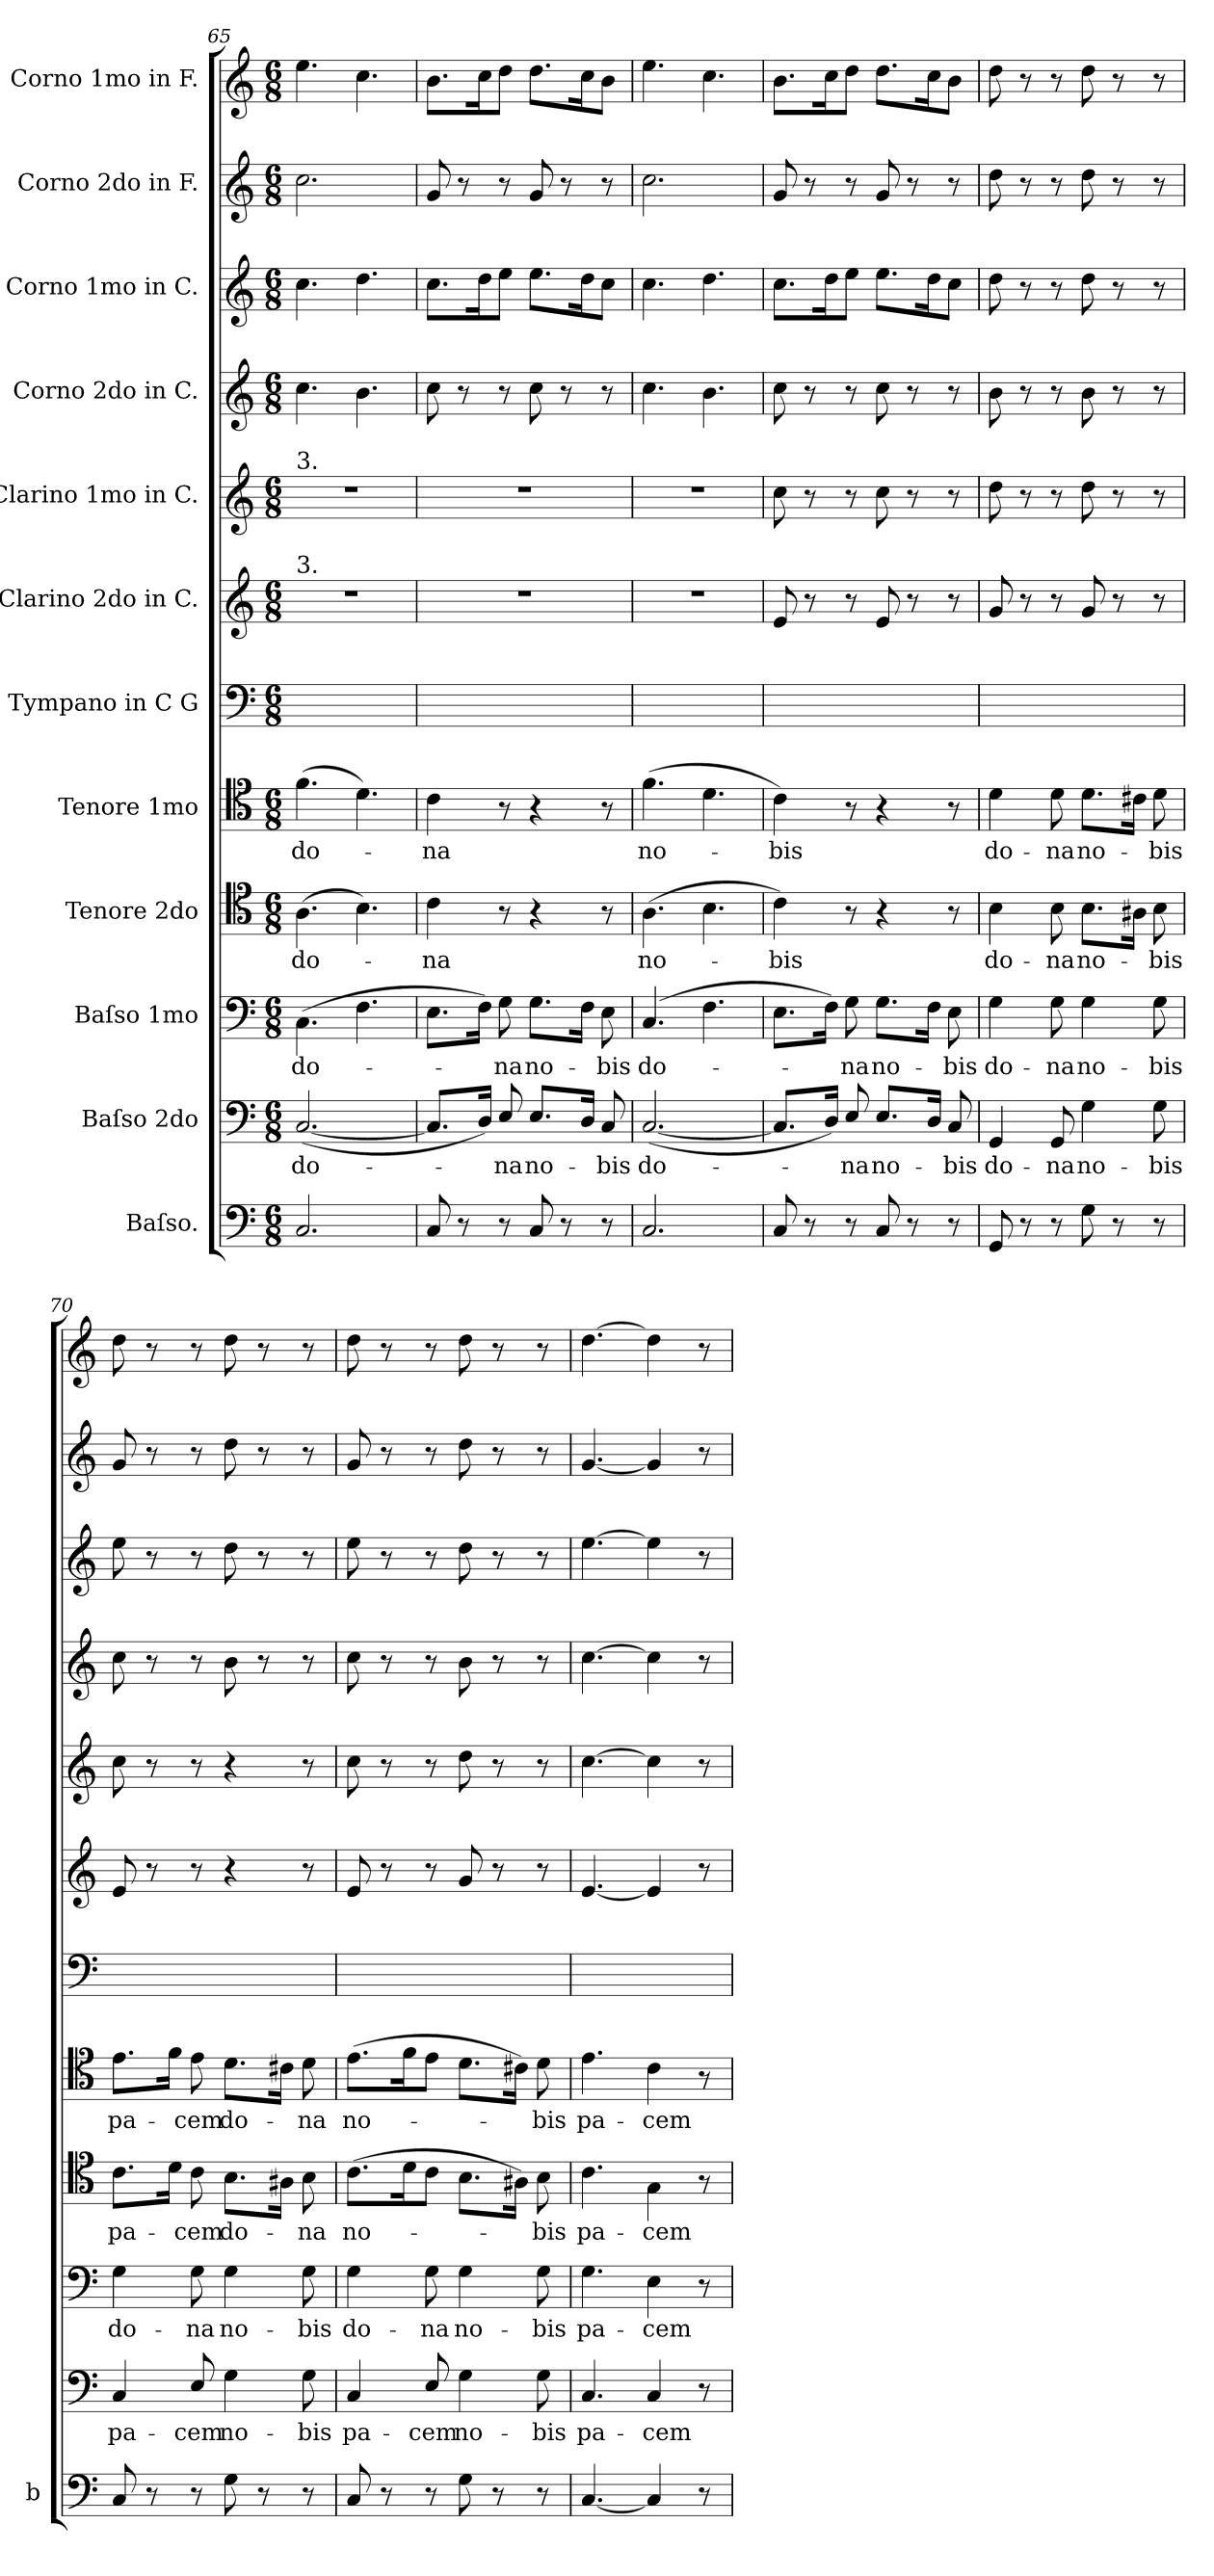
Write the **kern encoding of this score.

**kern	**kern	**text	**kern	**text	**kern	**text	**kern	**text	**kern	**kern	**kern	**kern	**kern	**kern	**kern
*part12	*part11	*part11	*part10	*part10	*part9	*part9	*part8	*part8	*part7	*part6	*part5	*part4	*part3	*part2	*part1
*staff12	*staff11	*staff11	*staff10	*staff10	*staff9	*staff9	*staff8	*staff8	*staff7	*staff6	*staff5	*staff4	*staff3	*staff2	*staff1
*I"Baſso.	*I"Baſso 2do	*	*I"Baſso 1mo	*	*I"Tenore 2do	*	*I"Tenore 1mo	*	*I"Tympano in C G	*I"Clarino 2do in C.	*I"Clarino 1mo in C.	*I"Corno 2do in C.	*I"Corno 1mo in C.	*I"Corno 2do in F.	*I"Corno 1mo in F.
*I'b	*	*	*	*	*	*	*	*	*	*	*	*	*	*	*
*clefF4	*clefF4	*	*clefF4	*	*clefC4	*	*clefC4	*	*clefF4	*clefG2	*clefG2	*clefG2	*clefG2	*clefG2	*clefG2
*	*	*	*	*	*	*	*	*	*	*	*	*	*	*ITrd4c7	*ITrd4c7
*k[]	*k[]	*	*k[]	*	*k[]	*	*k[]	*	*k[]	*k[]	*k[]	*k[]	*k[]	*k[b-]	*k[b-]
*M6/8	*M6/8	*	*M6/8	*	*M6/8	*	*M6/8	*	*M6/8	*M6/8	*M6/8	*M6/8	*M6/8	*M6/8	*M6/8
=65	=65	=65	=65	=65	=65	=65	=65	=65	=65	=65	=65	=65	=65	=65	=65
!	!	!	!	!	!	!	!	!	!	!	!LO:TX:a:t=3.	!	!	!	!
!	!	!	!	!	!	!	!	!	!	!LO:TX:a:t=3.	!	!	!	!	!
2.C/	([2.C/	do-	(4.C\	do-	(4.A\	do-	(4.f\	do-	2.ryy	2.r	2.r	4.cc\	4.cc\	2.f\	4.a\
.	.	.	4.F\	.	4.B\)	.	4.d\)	.	.	.	.	4.b\	4.dd\	.	4.f\
=66	=66	=66	=66	=66	=66	=66	=66	=66	=66	=66	=66	=66	=66	=66	=66
8C/	8.C/L]	.	8.E\L	.	4c\	-na	4c\	-na	2.ryy	2.r	2.r	8cc\	8.cc\L	8c/	8.e\L
8r	.	.	.	.	.	.	.	.	.	.	.	8r	.	8r	.
.	16D/Jk)	.	16F\Jk)	.	.	.	.	.	.	.	.	.	16dd\K	.	16f\K
8r	8E/	-na	8G\	-na	8r	.	8r	.	.	.	.	8r	8ee\J	8r	8g\J
8C/	8.E/L	no-	8.G\L	no-	4r	.	4r	.	.	.	.	8cc\	8.ee\L	8c/	8.g\L
8r	.	.	.	.	.	.	.	.	.	.	.	8r	.	8r	.
.	16D/Jk	.	16F\Jk	.	.	.	.	.	.	.	.	.	16dd\K	.	16f\K
8r	8C/	-bis	8E\	-bis	8r	.	8r	.	.	.	.	8r	8cc\J	8r	8e\J
=67	=67	=67	=67	=67	=67	=67	=67	=67	=67	=67	=67	=67	=67	=67	=67
2.C/	([2.C/	do-	(4.C/	do-	(4.A\	no-	(4.f\	no-	2.ryy	2.r	2.r	4.cc\	4.cc\	2.f\	4.a\
.	.	.	4.F\	.	4.B\	.	4.d\	.	.	.	.	4.b\	4.dd\	.	4.f\
=68	=68	=68	=68	=68	=68	=68	=68	=68	=68	=68	=68	=68	=68	=68	=68
8C/	8.C/L]	.	8.E\L	.	4c\)	-bis	4c\)	-bis	2.ryy	8e/	8cc\	8cc\	8.cc\L	8c/	8.e\L
8r	.	.	.	.	.	.	.	.	.	8r	8r	8r	.	8r	.
.	16D/Jk)	.	16F\Jk)	.	.	.	.	.	.	.	.	.	16dd\K	.	16f\K
8r	8E/	-na	8G\	-na	8r	.	8r	.	.	8r	8r	8r	8ee\J	8r	8g\J
8C/	8.E/L	no-	8.G\L	no-	4r	.	4r	.	.	8e/	8cc\	8cc\	8.ee\L	8c/	8.g\L
8r	.	.	.	.	.	.	.	.	.	8r	8r	8r	.	8r	.
.	16D/Jk	.	16F\Jk	.	.	.	.	.	.	.	.	.	16dd\K	.	16f\K
8r	8C/	-bis	8E\	-bis	8r	.	8r	.	.	8r	8r	8r	8cc\J	8r	8e\J
=69	=69	=69	=69	=69	=69	=69	=69	=69	=69	=69	=69	=69	=69	=69	=69
8GG/	4GG/	do-	4G\	do-	4B\	do-	4d\	do-	2.ryy	8g/	8dd\	8b\	8dd\	8g\	8g\
8r	.	.	.	.	.	.	.	.	.	8r	8r	8r	8r	8r	8r
8r	8GG/	-na	8G\	-na	8B\	-na	8d\	-na	.	8r	8r	8r	8r	8r	8r
8G\	4G\	no-	4G\	no-	8.B\L	no-	8.d\L	no-	.	8g/	8dd\	8b\	8dd\	8g\	8g\
8r	.	.	.	.	.	.	.	.	.	8r	8r	8r	8r	8r	8r
.	.	.	.	.	16A#X\Jk	.	16c#X\Jk	.	.	.	.	.	.	.	.
8r	8G\	-bis	8G\	-bis	8B\	-bis	8d\	-bis	.	8r	8r	8r	8r	8r	8r
=70	=70	=70	=70	=70	=70	=70	=70	=70	=70	=70	=70	=70	=70	=70	=70
!	!	!	!	!LO:LY:i	!	!	!	!	!	!	!	!	!	!	!
8C/	4C/	pa-	4G\	do-	8.c\L	pa-	8.e\L	pa-	2.ryy	8e/	8cc\	8cc\	8ee\	8c/	8g\
8r	.	.	.	.	.	.	.	.	.	8r	8r	8r	8r	8r	8r
.	.	.	.	.	16d\Jk	.	16f\Jk	.	.	.	.	.	.	.	.
!	!	!	!	!LO:LY:i	!	!	!	!	!	!	!	!	!	!	!
8r	8E/	-cem	8G\	-na	8c\	-cem	8e\	-cem	.	8r	8r	8r	8r	8r	8r
!	!	!	!	!LO:LY:i	!	!	!	!	!	!	!	!	!	!	!
8G\	4G\	no-	4G\	no-	8.B\L	do-	8.d\L	do-	.	4r	4r	8b\	8dd\	8g\	8g\
8r	.	.	.	.	.	.	.	.	.	.	.	8r	8r	8r	8r
.	.	.	.	.	16A#X\Jk	.	16c#X\Jk	.	.	.	.	.	.	.	.
!	!	!	!	!LO:LY:i	!	!	!	!	!	!	!	!	!	!	!
8r	8G\	-bis	8G\	-bis	8B\	-na	8d\	-na	.	8r	8r	8r	8r	8r	8r
=71	=71	=71	=71	=71	=71	=71	=71	=71	=71	=71	=71	=71	=71	=71	=71
!	!	!	!	!LO:LY:i	!	!	!	!	!	!	!	!	!	!	!
8C/	4C/	pa-	4G\	do-	(8.c\L	no-	(8.e\L	no-	2.ryy	8e/	8cc\	8cc\	8ee\	8c/	8g\
8r	.	.	.	.	.	.	.	.	.	8r	8r	8r	8r	8r	8r
.	.	.	.	.	16d\K	.	16f\K	.	.	.	.	.	.	.	.
!	!	!	!	!LO:LY:i	!	!	!	!	!	!	!	!	!	!	!
8r	8E/	-cem	8G\	-na	8c\J	.	8e\J	.	.	8r	8r	8r	8r	8r	8r
!	!	!	!	!LO:LY:i	!	!	!	!	!	!	!	!	!	!	!
8G\	4G\	no-	4G\	no-	8.B\L	.	8.d\L	.	.	8g/	8dd\	8b\	8dd\	8g\	8g\
8r	.	.	.	.	.	.	.	.	.	8r	8r	8r	8r	8r	8r
.	.	.	.	.	16A#X\Jk)	.	16c#X\Jk)	.	.	.	.	.	.	.	.
!	!	!	!	!LO:LY:i	!	!	!	!	!	!	!	!	!	!	!
8r	8G\	-bis	8G\	-bis	8B\	-bis	8d\	-bis	.	8r	8r	8r	8r	8r	8r
=72	=72	=72	=72	=72	=72	=72	=72	=72	=72	=72	=72	=72	=72	=72	=72
[4.C/	4.C/	pa-	4.G\	pa-	4.c\	pa-	4.e\	pa-	2.ryy	[4.e/	[4.cc\	[4.cc\	[4.ee\	[4.c/	[4.g\
4C/]	4C/	-cem	4E\	-cem	4G\	-cem	4c\	-cem	.	4e/]	4cc\]	4cc\]	4ee\]	4c/]	4g\]
8r	8r	.	8r	.	8r	.	8r	.	.	8r	8r	8r	8r	8r	8r
=	=	=	=	=	=	=	=	=	=	=	=	=	=	=	=
*-	*-	*-	*-	*-	*-	*-	*-	*-	*-	*-	*-	*-	*-	*-	*-
